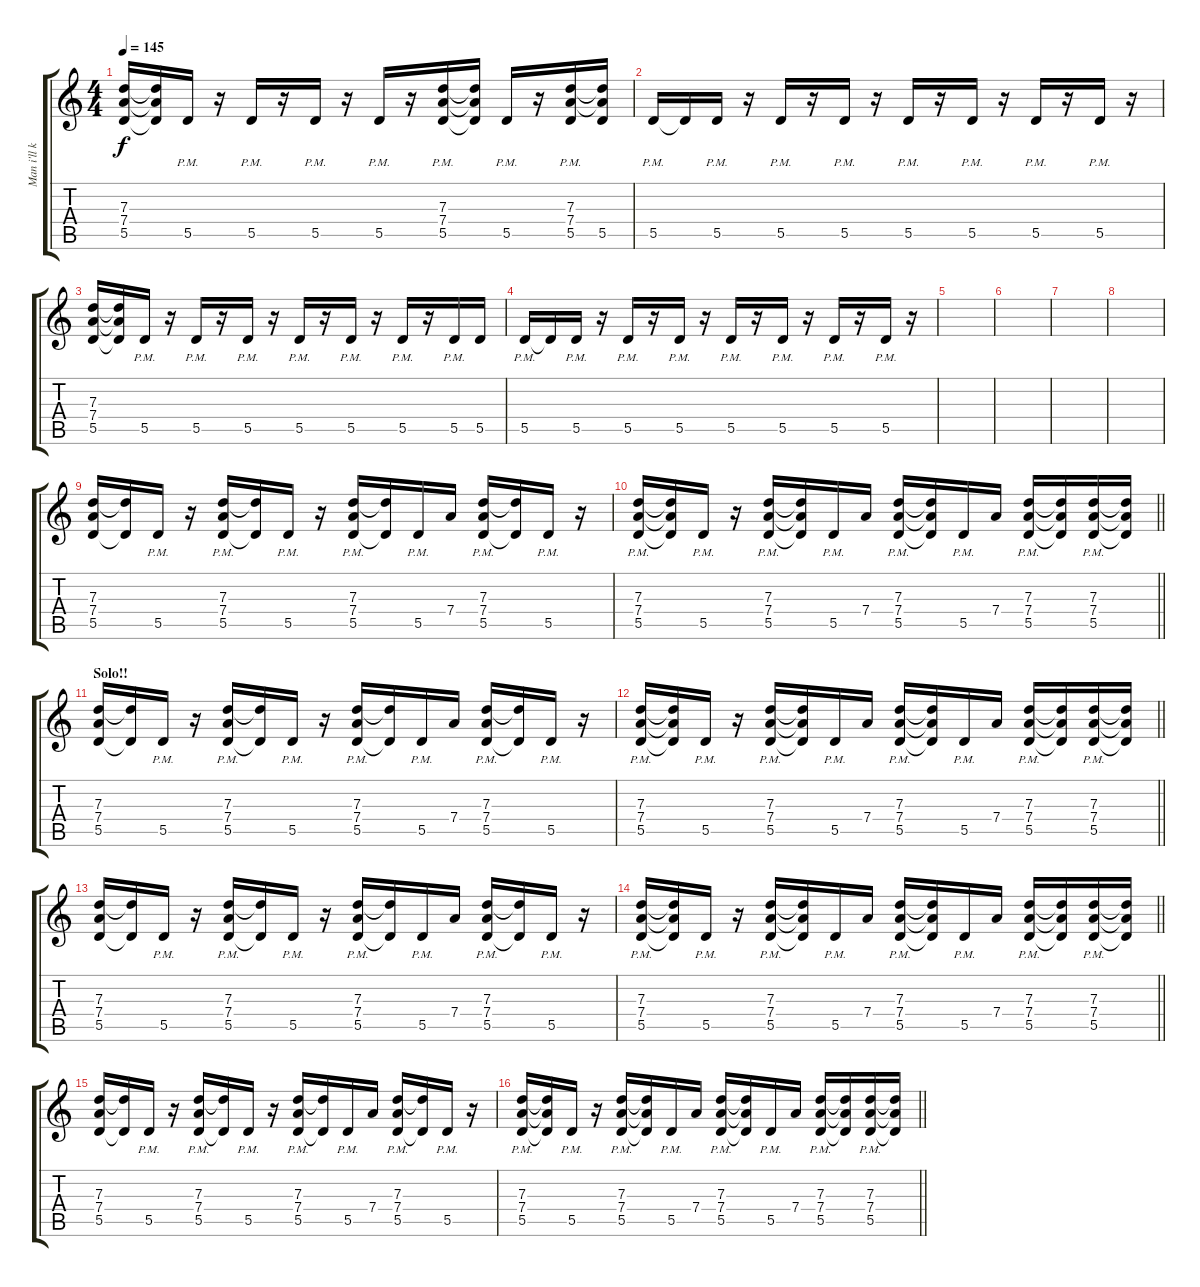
\track ("Man i'll kiiiiill you!" "Man i'll k") {instrument distortionguitar}
\staff {score tabs}
\tuning (E4 B3 G3 D3 A2 E2) {hide}
\ts (4 4)
\tempo 145
\clef g2
\ks c
(7.3 7.4 5.5).16{dy f} (7.3{t} 7.4{t} 5.5{t}).16 5.5{pm}.16 r.16 5.5{pm}.16 r.16 5.5{pm}.16 r.16 5.5{pm}.16 r.16 (7.3 7.4 5.5{pm}).16 (7.3{t} 7.4{t} 5.5{t}).16 5.5{pm}.16 r.16 (7.3 7.4 5.5{pm}).16 (7.3{t} 7.4{t} 5.5).16 |
5.5{pm}.16 5.5{t}.16 5.5{pm}.16 r.16 5.5{pm}.16 r.16 5.5{pm}.16 r.16 5.5{pm}.16 r.16 5.5{pm}.16 r.16 5.5{pm}.16 r.16 5.5{pm}.16 r.16 |
(7.3 7.4 5.5).16 (7.3{t} 7.4{t} 5.5{t}).16 5.5{pm}.16 r.16 5.5{pm}.16 r.16 5.5{pm}.16 r.16 5.5{pm}.16 r.16 5.5{pm}.16 r.16 5.5{pm}.16 r.16 5.5{pm}.16 5.5.16 |
5.5{pm}.16 5.5{t}.16 5.5{pm}.16 r.16 5.5{pm}.16 r.16 5.5{pm}.16 r.16 5.5{pm}.16 r.16 5.5{pm}.16 r.16 5.5{pm}.16 r.16 5.5{pm}.16 r.16 |
|
|
|
|
(7.3 7.4 5.5).16 (7.3{t} 5.5{t}).16 5.5{pm}.16 r.16 (7.3 7.4 5.5{pm}).16 (7.3{t} 5.5{t}).16 5.5{pm}.16 r.16 (7.3 7.4 5.5{pm}).16 (7.3{t} 5.5{t}).16 5.5{pm}.16 7.4.16 (7.3 7.4 5.5{pm}).16 (7.3{t} 5.5{t}).16 5.5{pm}.16 r.16 |
\barLineRight lightlight
(7.3 7.4 5.5{pm}).16 (7.3{t} 7.4{t} 5.5{t}).16 5.5{pm}.16 r.16 (7.3 7.4 5.5{pm}).16 (7.3{t} 7.4{t} 5.5{t}).16 5.5{pm}.16 7.4.16 (7.3 7.4 5.5{pm}).16 (7.3{t} 7.4{t} 5.5{t}).16 5.5{pm}.16 7.4.16 (7.3 7.4 5.5{pm}).16 (7.3{t} 7.4{t} 5.5{t}).16 (7.3 7.4 5.5{pm}).16 (7.3{t} 7.4{t} 5.5{t}).16 |
\section ("" "Solo!!")
(7.3 7.4 5.5).16 (7.3{t} 5.5{t}).16 5.5{pm}.16 r.16 (7.3 7.4 5.5{pm}).16 (7.3{t} 5.5{t}).16 5.5{pm}.16 r.16 (7.3 7.4 5.5{pm}).16 (7.3{t} 5.5{t}).16 5.5{pm}.16 7.4.16 (7.3 7.4 5.5{pm}).16 (7.3{t} 5.5{t}).16 5.5{pm}.16 r.16 |
\barLineRight lightlight
(7.3 7.4 5.5{pm}).16 (7.3{t} 7.4{t} 5.5{t}).16 5.5{pm}.16 r.16 (7.3 7.4 5.5{pm}).16 (7.3{t} 7.4{t} 5.5{t}).16 5.5{pm}.16 7.4.16 (7.3 7.4 5.5{pm}).16 (7.3{t} 7.4{t} 5.5{t}).16 5.5{pm}.16 7.4.16 (7.3 7.4 5.5{pm}).16 (7.3{t} 7.4{t} 5.5{t}).16 (7.3 7.4 5.5{pm}).16 (7.3{t} 7.4{t} 5.5{t}).16 |
(7.3 7.4 5.5).16 (7.3{t} 5.5{t}).16 5.5{pm}.16 r.16 (7.3 7.4 5.5{pm}).16 (7.3{t} 5.5{t}).16 5.5{pm}.16 r.16 (7.3 7.4 5.5{pm}).16 (7.3{t} 5.5{t}).16 5.5{pm}.16 7.4.16 (7.3 7.4 5.5{pm}).16 (7.3{t} 5.5{t}).16 5.5{pm}.16 r.16 |
\barLineRight lightlight
(7.3 7.4 5.5{pm}).16 (7.3{t} 7.4{t} 5.5{t}).16 5.5{pm}.16 r.16 (7.3 7.4 5.5{pm}).16 (7.3{t} 7.4{t} 5.5{t}).16 5.5{pm}.16 7.4.16 (7.3 7.4 5.5{pm}).16 (7.3{t} 7.4{t} 5.5{t}).16 5.5{pm}.16 7.4.16 (7.3 7.4 5.5{pm}).16 (7.3{t} 7.4{t} 5.5{t}).16 (7.3 7.4 5.5{pm}).16 (7.3{t} 7.4{t} 5.5{t}).16 |
(7.3 7.4 5.5).16 (7.3{t} 5.5{t}).16 5.5{pm}.16 r.16 (7.3 7.4 5.5{pm}).16 (7.3{t} 5.5{t}).16 5.5{pm}.16 r.16 (7.3 7.4 5.5{pm}).16 (7.3{t} 5.5{t}).16 5.5{pm}.16 7.4.16 (7.3 7.4 5.5{pm}).16 (7.3{t} 5.5{t}).16 5.5{pm}.16 r.16 |
\barLineRight lightlight
(7.3 7.4 5.5{pm}).16 (7.3{t} 7.4{t} 5.5{t}).16 5.5{pm}.16 r.16 (7.3 7.4 5.5{pm}).16 (7.3{t} 7.4{t} 5.5{t}).16 5.5{pm}.16 7.4.16 (7.3 7.4 5.5{pm}).16 (7.3{t} 7.4{t} 5.5{t}).16 5.5{pm}.16 7.4.16 (7.3 7.4 5.5{pm}).16 (7.3{t} 7.4{t} 5.5{t}).16 (7.3 7.4 5.5{pm}).16 (7.3{t} 7.4{t} 5.5{t}).16
